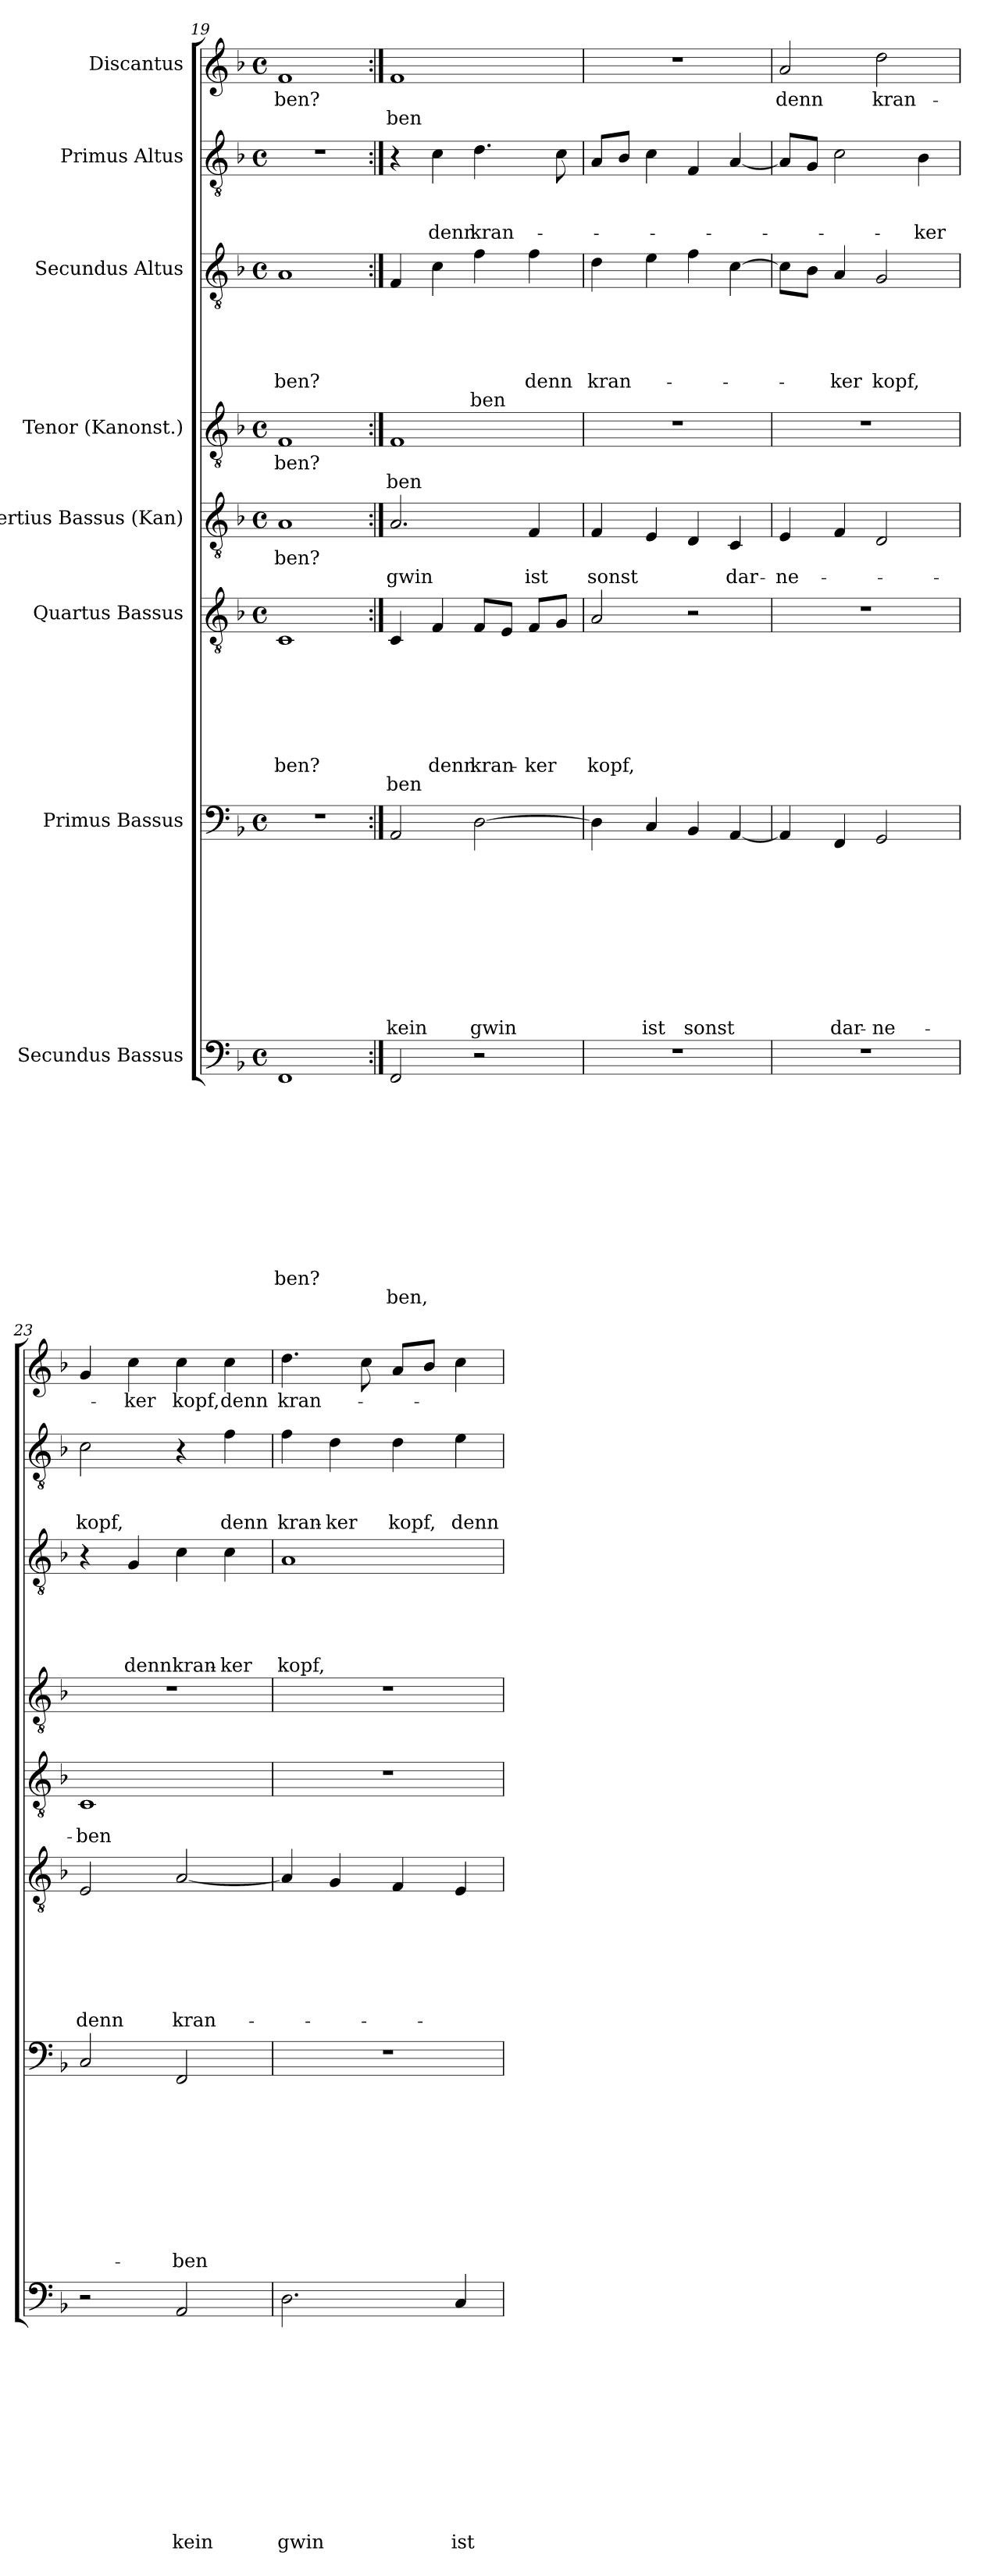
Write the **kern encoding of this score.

**kern	**text	**text	**text	**text	**text	**text	**text	**text	**text	**text	**text	**text	**kern	**text	**text	**text	**text	**text	**text	**text	**text	**text	**text	**kern	**text	**text	**text	**text	**text	**text	**text	**text	**kern	**text	**text	**kern	**text	**text	**kern	**text	**text	**text	**text	**text	**text	**kern	**text	**text	**text	**kern	**text	**text
*part8	*part8	*part8	*part8	*part8	*part8	*part8	*part8	*part8	*part8	*part8	*part8	*part8	*part7	*part7	*part7	*part7	*part7	*part7	*part7	*part7	*part7	*part7	*part7	*part6	*part6	*part6	*part6	*part6	*part6	*part6	*part6	*part6	*part5	*part5	*part5	*part4	*part4	*part4	*part3	*part3	*part3	*part3	*part3	*part3	*part3	*part2	*part2	*part2	*part2	*part1	*part1	*part1
*staff8	*staff8	*staff8	*staff8	*staff8	*staff8	*staff8	*staff8	*staff8	*staff8	*staff8	*staff8	*staff8	*staff7	*staff7	*staff7	*staff7	*staff7	*staff7	*staff7	*staff7	*staff7	*staff7	*staff7	*staff6	*staff6	*staff6	*staff6	*staff6	*staff6	*staff6	*staff6	*staff6	*staff5	*staff5	*staff5	*staff4	*staff4	*staff4	*staff3	*staff3	*staff3	*staff3	*staff3	*staff3	*staff3	*staff2	*staff2	*staff2	*staff2	*staff1	*staff1	*staff1
*I"Secundus Bassus	*	*	*	*	*	*	*	*	*	*	*	*	*I"Primus Bassus	*	*	*	*	*	*	*	*	*	*	*I"Quartus Bassus	*	*	*	*	*	*	*	*	*I"Tertius Bassus (Kan)	*	*	*I"Tenor (Kanonst.)	*	*	*I"Secundus Altus	*	*	*	*	*	*	*I"Primus Altus	*	*	*	*I"Discantus	*	*
*clefF4	*	*	*	*	*	*	*	*	*	*	*	*	*clefF4	*	*	*	*	*	*	*	*	*	*	*clefGv2	*	*	*	*	*	*	*	*	*clefGv2	*	*	*clefGv2	*	*	*clefGv2	*	*	*	*	*	*	*clefGv2	*	*	*	*clefG2	*	*
*k[b-]	*	*	*	*	*	*	*	*	*	*	*	*	*k[b-]	*	*	*	*	*	*	*	*	*	*	*k[b-]	*	*	*	*	*	*	*	*	*k[b-]	*	*	*k[b-]	*	*	*k[b-]	*	*	*	*	*	*	*k[b-]	*	*	*	*k[b-]	*	*
*F:	*	*	*	*	*	*	*	*	*	*	*	*	*F:	*	*	*	*	*	*	*	*	*	*	*F:	*	*	*	*	*	*	*	*	*F:	*	*	*F:	*	*	*F:	*	*	*	*	*	*	*F:	*	*	*	*F:	*	*
*M4/4	*	*	*	*	*	*	*	*	*	*	*	*	*M4/4	*	*	*	*	*	*	*	*	*	*	*M4/4	*	*	*	*	*	*	*	*	*M4/4	*	*	*M4/4	*	*	*M4/4	*	*	*	*	*	*	*M4/4	*	*	*	*M4/4	*	*
*met(c)	*	*	*	*	*	*	*	*	*	*	*	*	*met(c)	*	*	*	*	*	*	*	*	*	*	*met(c)	*	*	*	*	*	*	*	*	*met(c)	*	*	*met(c)	*	*	*met(c)	*	*	*	*	*	*	*met(c)	*	*	*	*met(c)	*	*
=19	=19	=19	=19	=19	=19	=19	=19	=19	=19	=19	=19	=19	=19	=19	=19	=19	=19	=19	=19	=19	=19	=19	=19	=19	=19	=19	=19	=19	=19	=19	=19	=19	=19	=19	=19	=19	=19	=19	=19	=19	=19	=19	=19	=19	=19	=19	=19	=19	=19	=19	=19	=19
!	!	!	!	!	!	!	!	!	!	!	!LO:LY:b	!	!	!	!	!	!	!	!	!	!	!	!	!	!	!	!	!	!	!	!LO:LY:b	!	!	!LO:LY:b	!	!	!LO:LY:b	!	!	!	!	!	!	!LO:LY:b	!	!	!	!	!	!	!LO:LY:b	!
1FF	.	.	.	.	.	.	.	.	.	.	-ben?	.	1r	.	.	.	.	.	.	.	.	.	.	1C	.	.	.	.	.	.	-ben?	.	1A	-ben?	.	1F	-ben?	.	1A	.	.	.	.	-ben?	.	1r	.	.	.	1f	-ben?	.
=20:|!	=20:|!	=20:|!	=20:|!	=20:|!	=20:|!	=20:|!	=20:|!	=20:|!	=20:|!	=20:|!	=20:|!	=20:|!	=20:|!	=20:|!	=20:|!	=20:|!	=20:|!	=20:|!	=20:|!	=20:|!	=20:|!	=20:|!	=20:|!	=20:|!	=20:|!	=20:|!	=20:|!	=20:|!	=20:|!	=20:|!	=20:|!	=20:|!	=20:|!	=20:|!	=20:|!	=20:|!	=20:|!	=20:|!	=20:|!	=20:|!	=20:|!	=20:|!	=20:|!	=20:|!	=20:|!	=20:|!	=20:|!	=20:|!	=20:|!	=20:|!	=20:|!	=20:|!
!	!	!	!	!	!	!	!	!	!	!	!	!LO:LY:b	!	!	!	!	!	!	!	!	!	!	!LO:LY:b	!	!	!	!	!	!	!	!	!LO:LY:b	!	!	!LO:LY:b	!	!	!LO:LY:b	!	!	!	!	!	!	!	!	!	!	!	!	!	!LO:LY:b
2FF/	.	.	.	.	.	.	.	.	.	.	.	-ben,	2AA/	.	.	.	.	.	.	.	.	.	kein	4C/	.	.	.	.	.	.	.	-ben	2.A/	.	gwin	1F	.	-ben	4F/	.	.	.	.	.	.	4r	.	.	.	1f	.	-ben
!	!	!	!	!	!	!	!	!	!	!	!	!	!	!	!	!	!	!	!	!	!	!	!	!	!	!	!	!	!	!	!LO:LY:b	!	!	!	!	!	!	!	!	!	!	!	!	!	!	!	!	!	!LO:LY:b	!	!	!
.	.	.	.	.	.	.	.	.	.	.	.	.	.	.	.	.	.	.	.	.	.	.	.	4F/	.	.	.	.	.	.	denn	.	.	.	.	.	.	.	4c\	.	.	.	.	.	.	4c\	.	.	denn	.	.	.
!	!	!	!	!	!	!	!	!	!	!	!	!	!	!	!	!	!	!	!	!	!	!	!LO:LY:b	!	!	!	!	!	!	!	!LO:LY:b	!	!	!	!	!	!	!	!	!	!	!	!	!	!LO:LY:b	!	!	!	!LO:LY:b	!	!	!
2r	.	.	.	.	.	.	.	.	.	.	.	.	[2D\	.	.	.	.	.	.	.	.	.	gwin	8F/L	.	.	.	.	.	.	kran-	.	.	.	.	.	.	.	4f\	.	.	.	.	.	-ben	4.d\	.	.	kran-	.	.	.
.	.	.	.	.	.	.	.	.	.	.	.	.	.	.	.	.	.	.	.	.	.	.	.	8E/J	.	.	.	.	.	.	.	.	.	.	.	.	.	.	.	.	.	.	.	.	.	.	.	.	.	.	.	.
!	!	!	!	!	!	!	!	!	!	!	!	!	!	!	!	!	!	!	!	!	!	!	!	!	!	!	!	!	!	!	!LO:LY:b	!	!	!	!LO:LY:b	!	!	!	!	!	!	!	!	!LO:LY:b	!	!	!	!	!	!	!	!
.	.	.	.	.	.	.	.	.	.	.	.	.	.	.	.	.	.	.	.	.	.	.	.	8F/L	.	.	.	.	.	.	-ker	.	4F/	.	ist	.	.	.	4f\	.	.	.	.	denn	.	.	.	.	.	.	.	.
.	.	.	.	.	.	.	.	.	.	.	.	.	.	.	.	.	.	.	.	.	.	.	.	8G/J	.	.	.	.	.	.	.	.	.	.	.	.	.	.	.	.	.	.	.	.	.	8c\	.	.	.	.	.	.
!!LO:PB:g=z
=21	=21	=21	=21	=21	=21	=21	=21	=21	=21	=21	=21	=21	=21	=21	=21	=21	=21	=21	=21	=21	=21	=21	=21	=21	=21	=21	=21	=21	=21	=21	=21	=21	=21	=21	=21	=21	=21	=21	=21	=21	=21	=21	=21	=21	=21	=21	=21	=21	=21	=21	=21	=21
!	!	!	!	!	!	!	!	!	!	!	!	!	!	!	!	!	!	!	!	!	!	!	!	!	!	!	!	!	!	!	!LO:LY:b	!	!	!	!LO:LY:b	!	!	!	!	!	!	!	!	!LO:LY:b	!	!	!	!	!	!	!	!
1r	.	.	.	.	.	.	.	.	.	.	.	.	4D\]	.	.	.	.	.	.	.	.	.	.	2A/	.	.	.	.	.	.	kopf,	.	4F/	.	sonst	1r	.	.	4d\	.	.	.	.	kran-	.	8A/L	.	.	.	1r	.	.
.	.	.	.	.	.	.	.	.	.	.	.	.	.	.	.	.	.	.	.	.	.	.	.	.	.	.	.	.	.	.	.	.	.	.	.	.	.	.	.	.	.	.	.	.	.	8B-/J	.	.	.	.	.	.
!	!	!	!	!	!	!	!	!	!	!	!	!	!	!	!	!	!	!	!	!	!	!	!LO:LY:b	!	!	!	!	!	!	!	!	!	!	!	!	!	!	!	!	!	!	!	!	!	!	!	!	!	!	!	!	!
.	.	.	.	.	.	.	.	.	.	.	.	.	4C/	.	.	.	.	.	.	.	.	.	ist	.	.	.	.	.	.	.	.	.	4E/	.	.	.	.	.	4e\	.	.	.	.	.	.	4c\	.	.	.	.	.	.
!	!	!	!	!	!	!	!	!	!	!	!	!	!	!	!	!	!	!	!	!	!	!	!LO:LY:b	!	!	!	!	!	!	!	!	!	!	!	!	!	!	!	!	!	!	!	!	!	!	!	!	!	!	!	!	!
.	.	.	.	.	.	.	.	.	.	.	.	.	4BB-/	.	.	.	.	.	.	.	.	.	sonst	2r	.	.	.	.	.	.	.	.	4D/	.	.	.	.	.	4f\	.	.	.	.	.	.	4F/	.	.	.	.	.	.
!	!	!	!	!	!	!	!	!	!	!	!	!	!	!	!	!	!	!	!	!	!	!	!	!	!	!	!	!	!	!	!	!	!	!	!LO:LY:b	!	!	!	!	!	!	!	!	!	!	!	!	!	!	!	!	!
.	.	.	.	.	.	.	.	.	.	.	.	.	[4AA/	.	.	.	.	.	.	.	.	.	.	.	.	.	.	.	.	.	.	.	4C/	.	dar-	.	.	.	[4c\	.	.	.	.	.	.	[4A/	.	.	.	.	.	.
=22	=22	=22	=22	=22	=22	=22	=22	=22	=22	=22	=22	=22	=22	=22	=22	=22	=22	=22	=22	=22	=22	=22	=22	=22	=22	=22	=22	=22	=22	=22	=22	=22	=22	=22	=22	=22	=22	=22	=22	=22	=22	=22	=22	=22	=22	=22	=22	=22	=22	=22	=22	=22
!	!	!	!	!	!	!	!	!	!	!	!	!	!	!	!	!	!	!	!	!	!	!	!	!	!	!	!	!	!	!	!	!	!	!	!LO:LY:b	!	!	!	!	!	!	!	!	!	!	!	!	!	!	!	!LO:LY:b	!
1r	.	.	.	.	.	.	.	.	.	.	.	.	4AA/]	.	.	.	.	.	.	.	.	.	.	1r	.	.	.	.	.	.	.	.	4E/	.	-ne-	1r	.	.	8c\L]	.	.	.	.	.	.	8A/L]	.	.	.	2a/	denn	.
.	.	.	.	.	.	.	.	.	.	.	.	.	.	.	.	.	.	.	.	.	.	.	.	.	.	.	.	.	.	.	.	.	.	.	.	.	.	.	8B-\J	.	.	.	.	.	.	8G/J	.	.	.	.	.	.
!	!	!	!	!	!	!	!	!	!	!	!	!	!	!	!	!	!	!	!	!	!	!	!LO:LY:b	!	!	!	!	!	!	!	!	!	!	!	!	!	!	!	!	!	!	!	!	!LO:LY:b	!	!	!	!	!	!	!	!
.	.	.	.	.	.	.	.	.	.	.	.	.	4FF/	.	.	.	.	.	.	.	.	.	dar-	.	.	.	.	.	.	.	.	.	4F/	.	.	.	.	.	4A/	.	.	.	.	-ker	.	2c\	.	.	.	.	.	.
!	!	!	!	!	!	!	!	!	!	!	!	!	!	!	!	!	!	!	!	!	!	!	!LO:LY:b	!	!	!	!	!	!	!	!	!	!	!	!	!	!	!	!	!	!	!	!	!LO:LY:b	!	!	!	!	!	!	!LO:LY:b	!
.	.	.	.	.	.	.	.	.	.	.	.	.	2GG/	.	.	.	.	.	.	.	.	.	-ne-	.	.	.	.	.	.	.	.	.	2D/	.	.	.	.	.	2G/	.	.	.	.	kopf,	.	.	.	.	.	2dd\	kran-	.
!	!	!	!	!	!	!	!	!	!	!	!	!	!	!	!	!	!	!	!	!	!	!	!	!	!	!	!	!	!	!	!	!	!	!	!	!	!	!	!	!	!	!	!	!	!	!	!	!	!LO:LY:b	!	!	!
.	.	.	.	.	.	.	.	.	.	.	.	.	.	.	.	.	.	.	.	.	.	.	.	.	.	.	.	.	.	.	.	.	.	.	.	.	.	.	.	.	.	.	.	.	.	4B-\	.	.	-ker	.	.	.
=23	=23	=23	=23	=23	=23	=23	=23	=23	=23	=23	=23	=23	=23	=23	=23	=23	=23	=23	=23	=23	=23	=23	=23	=23	=23	=23	=23	=23	=23	=23	=23	=23	=23	=23	=23	=23	=23	=23	=23	=23	=23	=23	=23	=23	=23	=23	=23	=23	=23	=23	=23	=23
!	!	!	!	!	!	!	!	!	!	!	!	!	!	!	!	!	!	!	!	!	!	!	!	!	!	!	!	!	!	!	!LO:LY:b	!	!	!	!LO:LY:b	!	!	!	!	!	!	!	!	!	!	!	!	!	!LO:LY:b	!	!	!
2r	.	.	.	.	.	.	.	.	.	.	.	.	2C/	.	.	.	.	.	.	.	.	.	.	2E/	.	.	.	.	.	.	denn	.	1C	.	-ben	1r	.	.	4r	.	.	.	.	.	.	2c\	.	.	kopf,	4g/	.	.
!	!	!	!	!	!	!	!	!	!	!	!	!	!	!	!	!	!	!	!	!	!	!	!	!	!	!	!	!	!	!	!	!	!	!	!	!	!	!	!	!	!	!	!	!LO:LY:b	!	!	!	!	!	!	!LO:LY:b	!
.	.	.	.	.	.	.	.	.	.	.	.	.	.	.	.	.	.	.	.	.	.	.	.	.	.	.	.	.	.	.	.	.	.	.	.	.	.	.	4G/	.	.	.	.	denn	.	.	.	.	.	4cc\	-ker	.
!	!	!	!	!	!	!	!	!	!	!	!	!LO:LY:b	!	!	!	!	!	!	!	!	!	!	!LO:LY:b	!	!	!	!	!	!	!	!LO:LY:b	!	!	!	!	!	!	!	!	!	!	!	!	!LO:LY:b	!	!	!	!	!	!	!LO:LY:b	!
2AA/	.	.	.	.	.	.	.	.	.	.	.	kein	2FF/	.	.	.	.	.	.	.	.	.	-ben	[2A/	.	.	.	.	.	.	kran-	.	.	.	.	.	.	.	4c\	.	.	.	.	kran-	.	4r	.	.	.	4cc\	kopf,	.
!	!	!	!	!	!	!	!	!	!	!	!	!	!	!	!	!	!	!	!	!	!	!	!	!	!	!	!	!	!	!	!	!	!	!	!	!	!	!	!	!	!	!	!	!LO:LY:b	!	!	!	!	!LO:LY:b	!	!LO:LY:b	!
.	.	.	.	.	.	.	.	.	.	.	.	.	.	.	.	.	.	.	.	.	.	.	.	.	.	.	.	.	.	.	.	.	.	.	.	.	.	.	4c\	.	.	.	.	-ker	.	4f\	.	.	denn	4cc\	denn	.
=24	=24	=24	=24	=24	=24	=24	=24	=24	=24	=24	=24	=24	=24	=24	=24	=24	=24	=24	=24	=24	=24	=24	=24	=24	=24	=24	=24	=24	=24	=24	=24	=24	=24	=24	=24	=24	=24	=24	=24	=24	=24	=24	=24	=24	=24	=24	=24	=24	=24	=24	=24	=24
!	!	!	!	!	!	!	!	!	!	!	!	!LO:LY:b	!	!	!	!	!	!	!	!	!	!	!	!	!	!	!	!	!	!	!	!	!	!	!	!	!	!	!	!	!	!	!	!LO:LY:b	!	!	!	!	!LO:LY:b	!	!LO:LY:b	!
2.D\	.	.	.	.	.	.	.	.	.	.	.	gwin	1r	.	.	.	.	.	.	.	.	.	.	4A/]	.	.	.	.	.	.	.	.	1r	.	.	1r	.	.	1A	.	.	.	.	kopf,	.	4f\	.	.	kran-	4.dd\	kran-	.
!	!	!	!	!	!	!	!	!	!	!	!	!	!	!	!	!	!	!	!	!	!	!	!	!	!	!	!	!	!	!	!	!	!	!	!	!	!	!	!	!	!	!	!	!	!	!	!	!	!LO:LY:b	!	!	!
.	.	.	.	.	.	.	.	.	.	.	.	.	.	.	.	.	.	.	.	.	.	.	.	4G/	.	.	.	.	.	.	.	.	.	.	.	.	.	.	.	.	.	.	.	.	.	4d\	.	.	-ker	.	.	.
.	.	.	.	.	.	.	.	.	.	.	.	.	.	.	.	.	.	.	.	.	.	.	.	.	.	.	.	.	.	.	.	.	.	.	.	.	.	.	.	.	.	.	.	.	.	.	.	.	.	8cc\	.	.
!	!	!	!	!	!	!	!	!	!	!	!	!	!	!	!	!	!	!	!	!	!	!	!	!	!	!	!	!	!	!	!	!	!	!	!	!	!	!	!	!	!	!	!	!	!	!	!	!	!LO:LY:b	!	!	!
.	.	.	.	.	.	.	.	.	.	.	.	.	.	.	.	.	.	.	.	.	.	.	.	4F/	.	.	.	.	.	.	.	.	.	.	.	.	.	.	.	.	.	.	.	.	.	4d\	.	.	kopf,	8a/L	.	.
.	.	.	.	.	.	.	.	.	.	.	.	.	.	.	.	.	.	.	.	.	.	.	.	.	.	.	.	.	.	.	.	.	.	.	.	.	.	.	.	.	.	.	.	.	.	.	.	.	.	8b-/J	.	.
!	!	!	!	!	!	!	!	!	!	!	!	!LO:LY:b	!	!	!	!	!	!	!	!	!	!	!	!	!	!	!	!	!	!	!	!	!	!	!	!	!	!	!	!	!	!	!	!	!	!	!	!	!LO:LY:b	!	!	!
4C/	.	.	.	.	.	.	.	.	.	.	.	ist	.	.	.	.	.	.	.	.	.	.	.	4E/	.	.	.	.	.	.	.	.	.	.	.	.	.	.	.	.	.	.	.	.	.	4e\	.	.	denn	4cc\	.	.
=	=	=	=	=	=	=	=	=	=	=	=	=	=	=	=	=	=	=	=	=	=	=	=	=	=	=	=	=	=	=	=	=	=	=	=	=	=	=	=	=	=	=	=	=	=	=	=	=	=	=	=	=
*-	*-	*-	*-	*-	*-	*-	*-	*-	*-	*-	*-	*-	*-	*-	*-	*-	*-	*-	*-	*-	*-	*-	*-	*-	*-	*-	*-	*-	*-	*-	*-	*-	*-	*-	*-	*-	*-	*-	*-	*-	*-	*-	*-	*-	*-	*-	*-	*-	*-	*-	*-	*-
